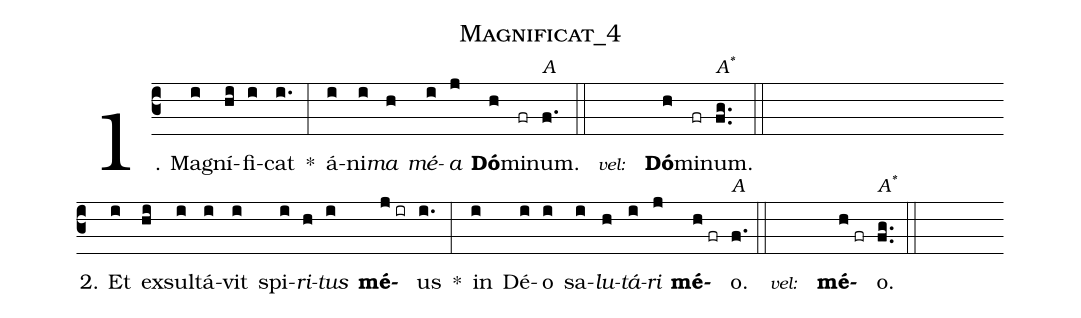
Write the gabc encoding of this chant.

name:Magnificat_4;
%%
(c3) 1. Ma(i)gní(hi)fi(i)cat(i.) *(:) á(i)ni(i)<i>ma</i>(h) <i>mé</i>(i)<i>a</i>(j) <b>Dó</b>(h)mi(fr)num.<alt>A</alt>(f.) (::) <eu>  <v>\footnotesize\textit{vel:}</v> (////) <b>Dó</b>(h)mi(fr)num.<alt>A\textsuperscript{*}</alt>(fg..) </eu> (::) (Z-)
2. Et(i) ex(hi)sul(i)tá(i)vit(i) spi(i)<i>ri</i>(h)<i>tus</i>(i) <b>mé</b>(j//ir)us(i.) *(:) in(i) Dé(i)o(i) sa(i)<i>lu</i>(h)<i>tá</i>(i)<i>ri</i>(j) <b>mé</b>(h//fr)o.<alt>A</alt>(f.) (::) <eu>  <v>\footnotesize\textit{vel:}</v> (////) <b>mé</b>(h//fr)o.<alt>A\textsuperscript{*}</alt> (fg..) </eu> (::)
